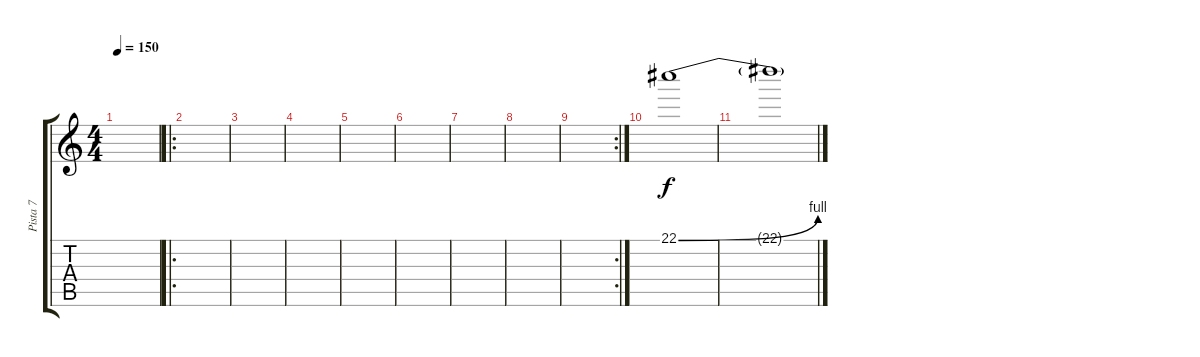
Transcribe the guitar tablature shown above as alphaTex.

\track ("Pista 7" "Pista 7") {instrument distortionguitar}
\staff {score tabs}
\tuning (Eb4 Bb3 Gb3 Db3 Ab2 Eb2) {hide}
\ts (4 4)
\tempo 150
\clef g2
\ks c
|
\ro
|
|
|
|
|
|
|
\rc 2
|
22.1{be (bend 0 0 60 4)}.1 |
22.1{t}.1
